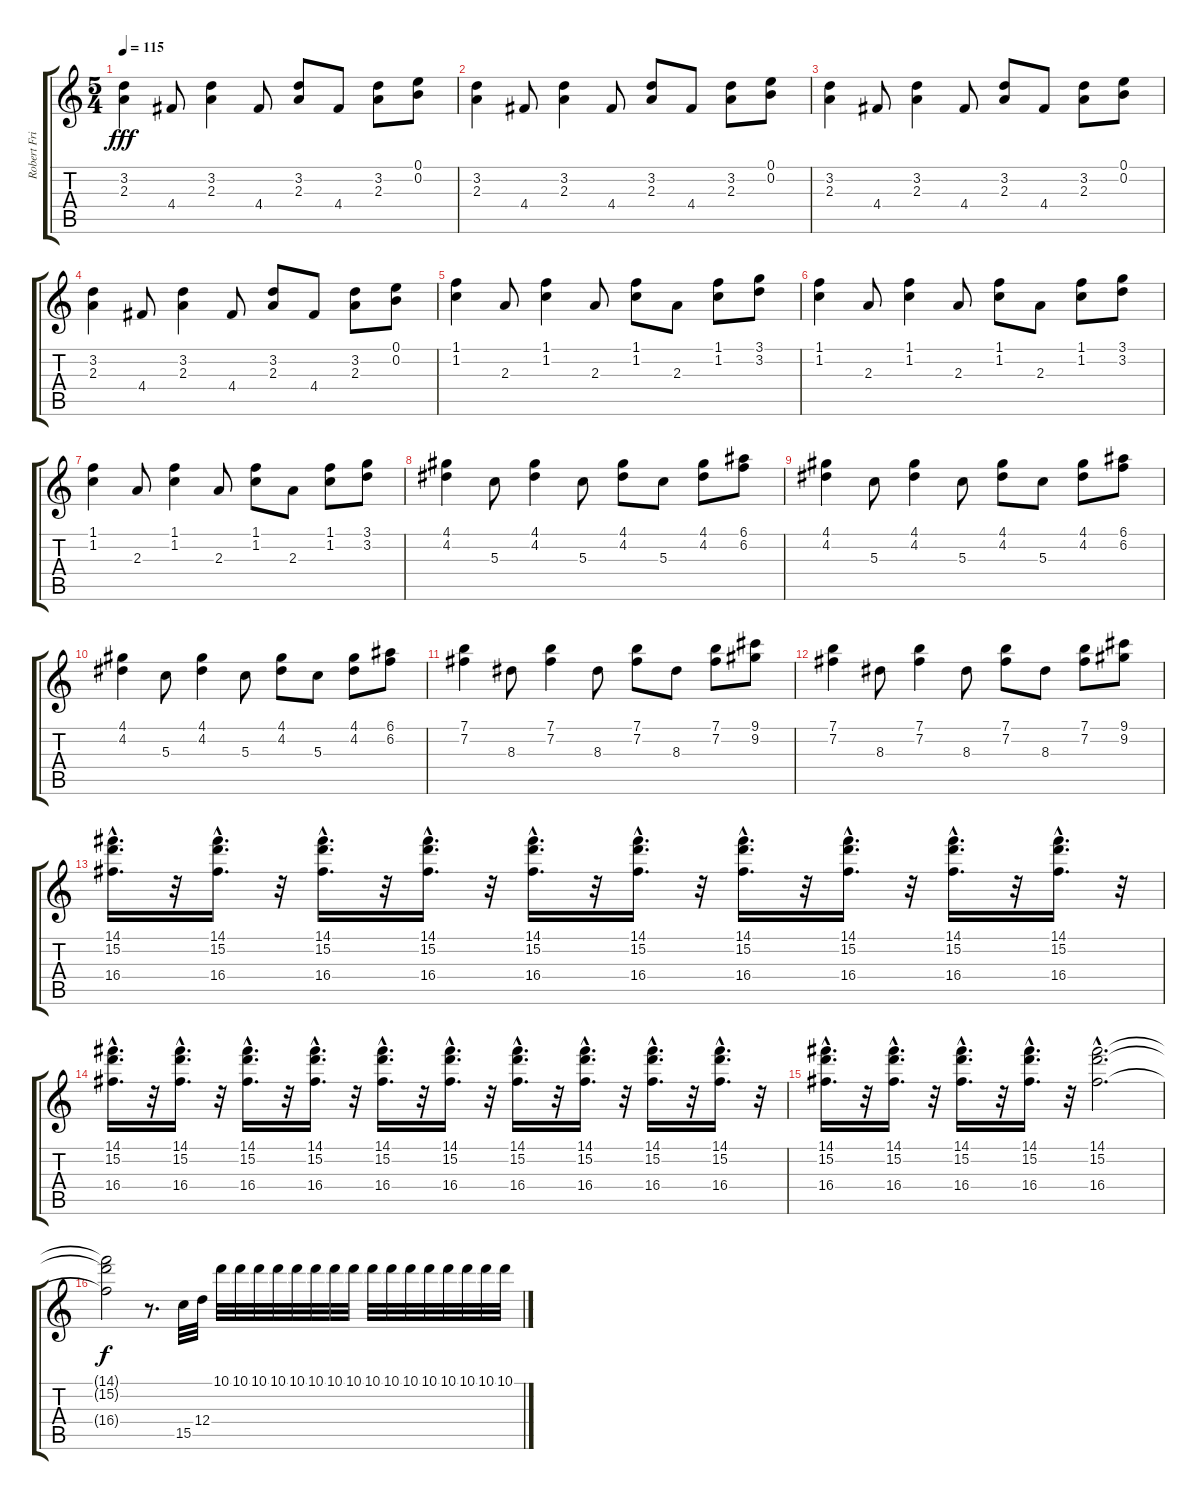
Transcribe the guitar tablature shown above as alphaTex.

\track ("Robert Fripp Guitar" "Robert Fri") {instrument electricguitarclean}
\staff {score tabs}
\tuning (E4 B3 G3 D3 A2 E2) {hide}
\ts (5 4)
\tempo 115
\clef g2
\ks c
(3.2 2.3).4{dy fff} 4.4.8 (3.2 2.3).4 4.4.8 (3.2 2.3).8 4.4.8 (3.2 2.3).8 (0.1 0.2).8 |
(3.2 2.3).4 4.4.8 (3.2 2.3).4 4.4.8 (3.2 2.3).8 4.4.8 (3.2 2.3).8 (0.1 0.2).8 |
(3.2 2.3).4 4.4.8 (3.2 2.3).4 4.4.8 (3.2 2.3).8 4.4.8 (3.2 2.3).8 (0.1 0.2).8 |
(3.2 2.3).4 4.4.8 (3.2 2.3).4 4.4.8 (3.2 2.3).8 4.4.8 (3.2 2.3).8 (0.1 0.2).8 |
(1.1 1.2).4 2.3.8 (1.1 1.2).4 2.3.8 (1.1 1.2).8 2.3.8 (1.1 1.2).8 (3.1 3.2).8 |
(1.1 1.2).4 2.3.8 (1.1 1.2).4 2.3.8 (1.1 1.2).8 2.3.8 (1.1 1.2).8 (3.1 3.2).8 |
(1.1 1.2).4 2.3.8 (1.1 1.2).4 2.3.8 (1.1 1.2).8 2.3.8 (1.1 1.2).8 (3.1 3.2).8 |
(4.1 4.2).4 5.3.8 (4.1 4.2).4 5.3.8 (4.1 4.2).8 5.3.8 (4.1 4.2).8 (6.1 6.2).8 |
(4.1 4.2).4 5.3.8 (4.1 4.2).4 5.3.8 (4.1 4.2).8 5.3.8 (4.1 4.2).8 (6.1 6.2).8 |
(4.1 4.2).4 5.3.8 (4.1 4.2).4 5.3.8 (4.1 4.2).8 5.3.8 (4.1 4.2).8 (6.1 6.2).8 |
(7.1 7.2).4 8.3.8 (7.1 7.2).4 8.3.8 (7.1 7.2).8 8.3.8 (7.1 7.2).8 (9.1 9.2).8 |
(7.1 7.2).4 8.3.8 (7.1 7.2).4 8.3.8 (7.1 7.2).8 8.3.8 (7.1 7.2).8 (9.1 9.2).8 |
(14.1{hac} 15.2{hac} 16.4{hac}).16{d} r.32 (14.1{hac} 15.2{hac} 16.4{hac}).16{d} r.32 (14.1{hac} 15.2{hac} 16.4{hac}).16{d} r.32 (14.1{hac} 15.2{hac} 16.4{hac}).16{d} r.32 (14.1{hac} 15.2{hac} 16.4{hac}).16{d} r.32 (14.1{hac} 15.2{hac} 16.4{hac}).16{d} r.32 (14.1{hac} 15.2{hac} 16.4{hac}).16{d} r.32 (14.1{hac} 15.2{hac} 16.4{hac}).16{d} r.32 (14.1{hac} 15.2{hac} 16.4{hac}).16{d} r.32 (14.1{hac} 15.2{hac} 16.4{hac}).16{d} r.32 |
(14.1{hac} 15.2{hac} 16.4{hac}).16{d} r.32 (14.1{hac} 15.2{hac} 16.4{hac}).16{d} r.32 (14.1{hac} 15.2{hac} 16.4{hac}).16{d} r.32 (14.1{hac} 15.2{hac} 16.4{hac}).16{d} r.32 (14.1{hac} 15.2{hac} 16.4{hac}).16{d} r.32 (14.1{hac} 15.2{hac} 16.4{hac}).16{d} r.32 (14.1{hac} 15.2{hac} 16.4{hac}).16{d} r.32 (14.1{hac} 15.2{hac} 16.4{hac}).16{d} r.32 (14.1{hac} 15.2{hac} 16.4{hac}).16{d} r.32 (14.1{hac} 15.2{hac} 16.4{hac}).16{d} r.32 |
(14.1{hac} 15.2{hac} 16.4{hac}).16{d} r.32 (14.1{hac} 15.2{hac} 16.4{hac}).16{d} r.32 (14.1{hac} 15.2{hac} 16.4{hac}).16{d} r.32 (14.1{hac} 15.2{hac} 16.4{hac}).16{d} r.32 (14.1{hac} 15.2{hac} 16.4{hac}).2{d} |
(14.1{t} 15.2{t} 16.4{t}).2{dy f} r.8{d} 15.5.32 12.4.32 10.1.32 10.1.32 10.1.32 10.1.32 10.1.32 10.1.32 10.1.32 10.1.32 10.1.32 10.1.32 10.1.32 10.1.32 10.1.32 10.1.32 10.1.32 10.1.32
